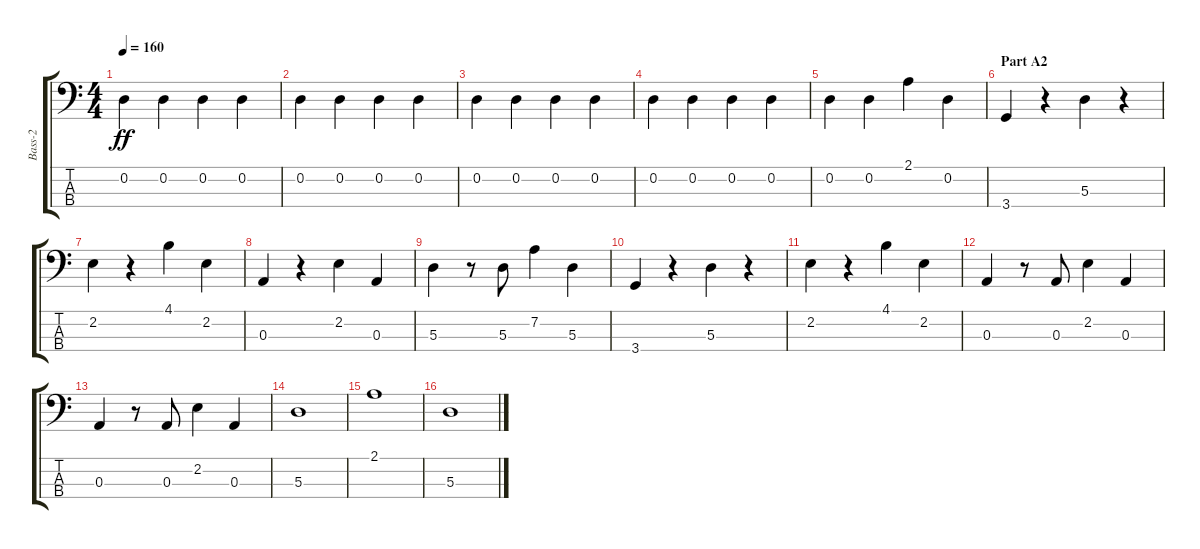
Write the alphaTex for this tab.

\track ("Bass-2" "Bass-2") {instrument acousticbass}
\staff {score tabs}
\tuning (G2 D2 A1 E1) {hide}
\ts (4 4)
\tempo 160
\clef f4
\ks c
0.2.4{dy ff} 0.2.4 0.2.4 0.2.4 |
0.2.4 0.2.4 0.2.4 0.2.4 |
0.2.4 0.2.4 0.2.4 0.2.4 |
0.2.4 0.2.4 0.2.4 0.2.4 |
0.2.4 0.2.4 2.1.4 0.2.4 |
\section ("" "Part A2")
3.4.4 r.4 5.3.4 r.4 |
2.2.4 r.4 4.1.4 2.2.4 |
0.3.4 r.4 2.2.4 0.3.4 |
5.3.4 r.8 5.3.8 7.2.4 5.3.4 |
3.4.4 r.4 5.3.4 r.4 |
2.2.4 r.4 4.1.4 2.2.4 |
0.3.4 r.8 0.3.8 2.2.4 0.3.4 |
0.3.4 r.8 0.3.8 2.2.4 0.3.4 |
5.3.1 |
2.1.1 |
5.3.1
